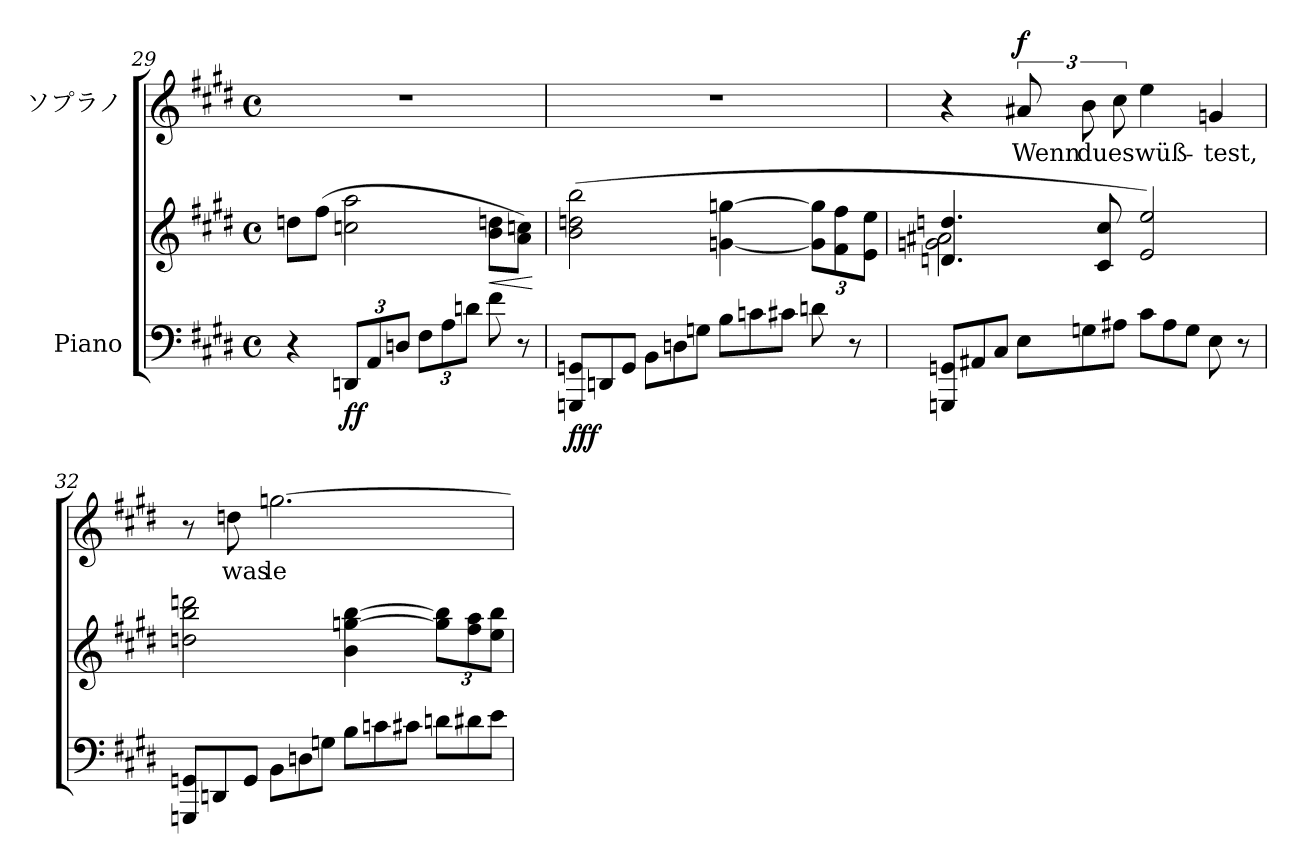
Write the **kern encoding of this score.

**kern	**kern	**dynam	**kern	**text	**dynam
*part2	*part2	*part2	*part1	*part1	*part1
*staff3	*staff2	*staff2/3	*staff1	*staff1	*staff1
*I"Piano	*	*	*I"ソプラノ	*	*
*clefF4	*clefG2	*	*clefG2	*	*
*k[f#c#g#d#]	*k[f#c#g#d#]	*	*k[f#c#g#d#]	*	*
*M4/4	*M4/4	*	*M4/4	*	*
*met(c)	*met(c)	*	*met(c)	*	*
=29	=29	=29	=29	=29	=29
4r	8ddn\L	.	1r	.	.
.	(>8ff#\J	.	.	.	.
*Xbrackettup	*	*	*	*	*
!	!	!LO:DY:b=2	!	!	!
!	!	!LO:DY:n=1:b	!	!	!
12DDn/L	2ccn\ 2aa\	f f	.	.	.
12AA/	.	.	.	.	.
12Dn/J	.	.	.	.	.
12F#\L	.	.	.	.	.
12A\	.	.	.	.	.
12dn\J	.	.	.	.	.
!	!	!LO:HP:b	!	!	!
8f#\	8b\ 8ddn\L	<	.	.	.
8r	8a\ 8ccn\J)	.	.	.	.
.	.	[	.	.	.
!!LO:LB:g=z
=30	=30	=30	=30	=30	=30
*Xtuplet	*	*	*	*	*
*	*	*	*MM114	*	*
!	!	!LO:DY:b=2	!	!	!
!	!	!LO:DY:n=1:b	!	!	!
12GGGn/ 12GGn/L	(>2b\ 2ddn\ 2bb\	f ff	1r	.	.
12DDn/	.	.	.	.	.
12GG/J	.	.	.	.	.
12BB\L	.	.	.	.	.
12Dn\	.	.	.	.	.
12Gn\J	.	.	.	.	.
12B\L	[4gn\ [4ggn\	.	.	.	.
12cn\	.	.	.	.	.
12c#X\J	.	.	.	.	.
*	*Xbrackettup	*	*	*	*
8dn\	12g\] 12gg\]L	.	.	.	.
.	12f#\ 12ff#\	.	.	.	.
8r	.	.	.	.	.
.	12e\ 12ee\J	.	.	.	.
=31	=31	=31	=31	=31	=31
*	*^	*	*	*	*
12GGGn/ 12GGn/L	4.dn/ 4.ddn/	2gn\ 2a#X\	.	4r	.	.
12AA#X/	.	.	.	.	.	.
12C#/J	.	.	.	.	.	.
!	!	!	!	!	!LO:LY:b	!LO:DY:b
12E\L	.	.	.	12a#X/	Wenn	f
!	!	!	!	!	!LO:LY:b	!
12Gn\	.	.	.	12b\	du	.
.	8c#/ 8cc#/	.	.	.	.	.
!	!	!	!	!	!LO:LY:b	!
12A#X\J	.	.	.	12cc#\	es	.
!	!	!	!	!	!LO:LY:b	!
12c#\L	2e/ 2ee/)	2rddyy	.	4ee\	wüß-	.
12A#\	.	.	.	.	.	.
12G\J	.	.	.	.	.	.
!	!	!	!	!	!LO:LY:b	!
8E\	.	.	.	4gn/	-test,	.
8r	.	.	.	.	.	.
*	*v	*v	*	*	*	*
=32	=32	=32	=32	=32	=32
12GGGn/ 12GGn/L	2ddn\ 2bb\ 2dddn\	.	8r	.	.
12DDn/	.	.	.	.	.
*	*	*	*MM110	*	*
!	!	!	!	!LO:LY:b	!
.	.	.	8ddn\	was	.
12GG/J	.	.	.	.	.
*	*	*	*MM114	*	*
!	!	!	!	!LO:LY:b	!
12BB\L	.	.	[2.ggn\	le-	.
12Dn\	.	.	.	.	.
12Gn\J	.	.	.	.	.
12B\L	4b\ [4ggn\ [4bb\	.	.	.	.
12cn\	.	.	.	.	.
12c#X\J	.	.	.	.	.
12dn\L	12gg\] 12bb\]L	.	.	.	.
12d#X\	12ff#\ 12aa\	.	.	.	.
12e\J	12ee\ 12bb\J	.	.	.	.
=	=	=	=	=	=
*-	*-	*-	*-	*-	*-
